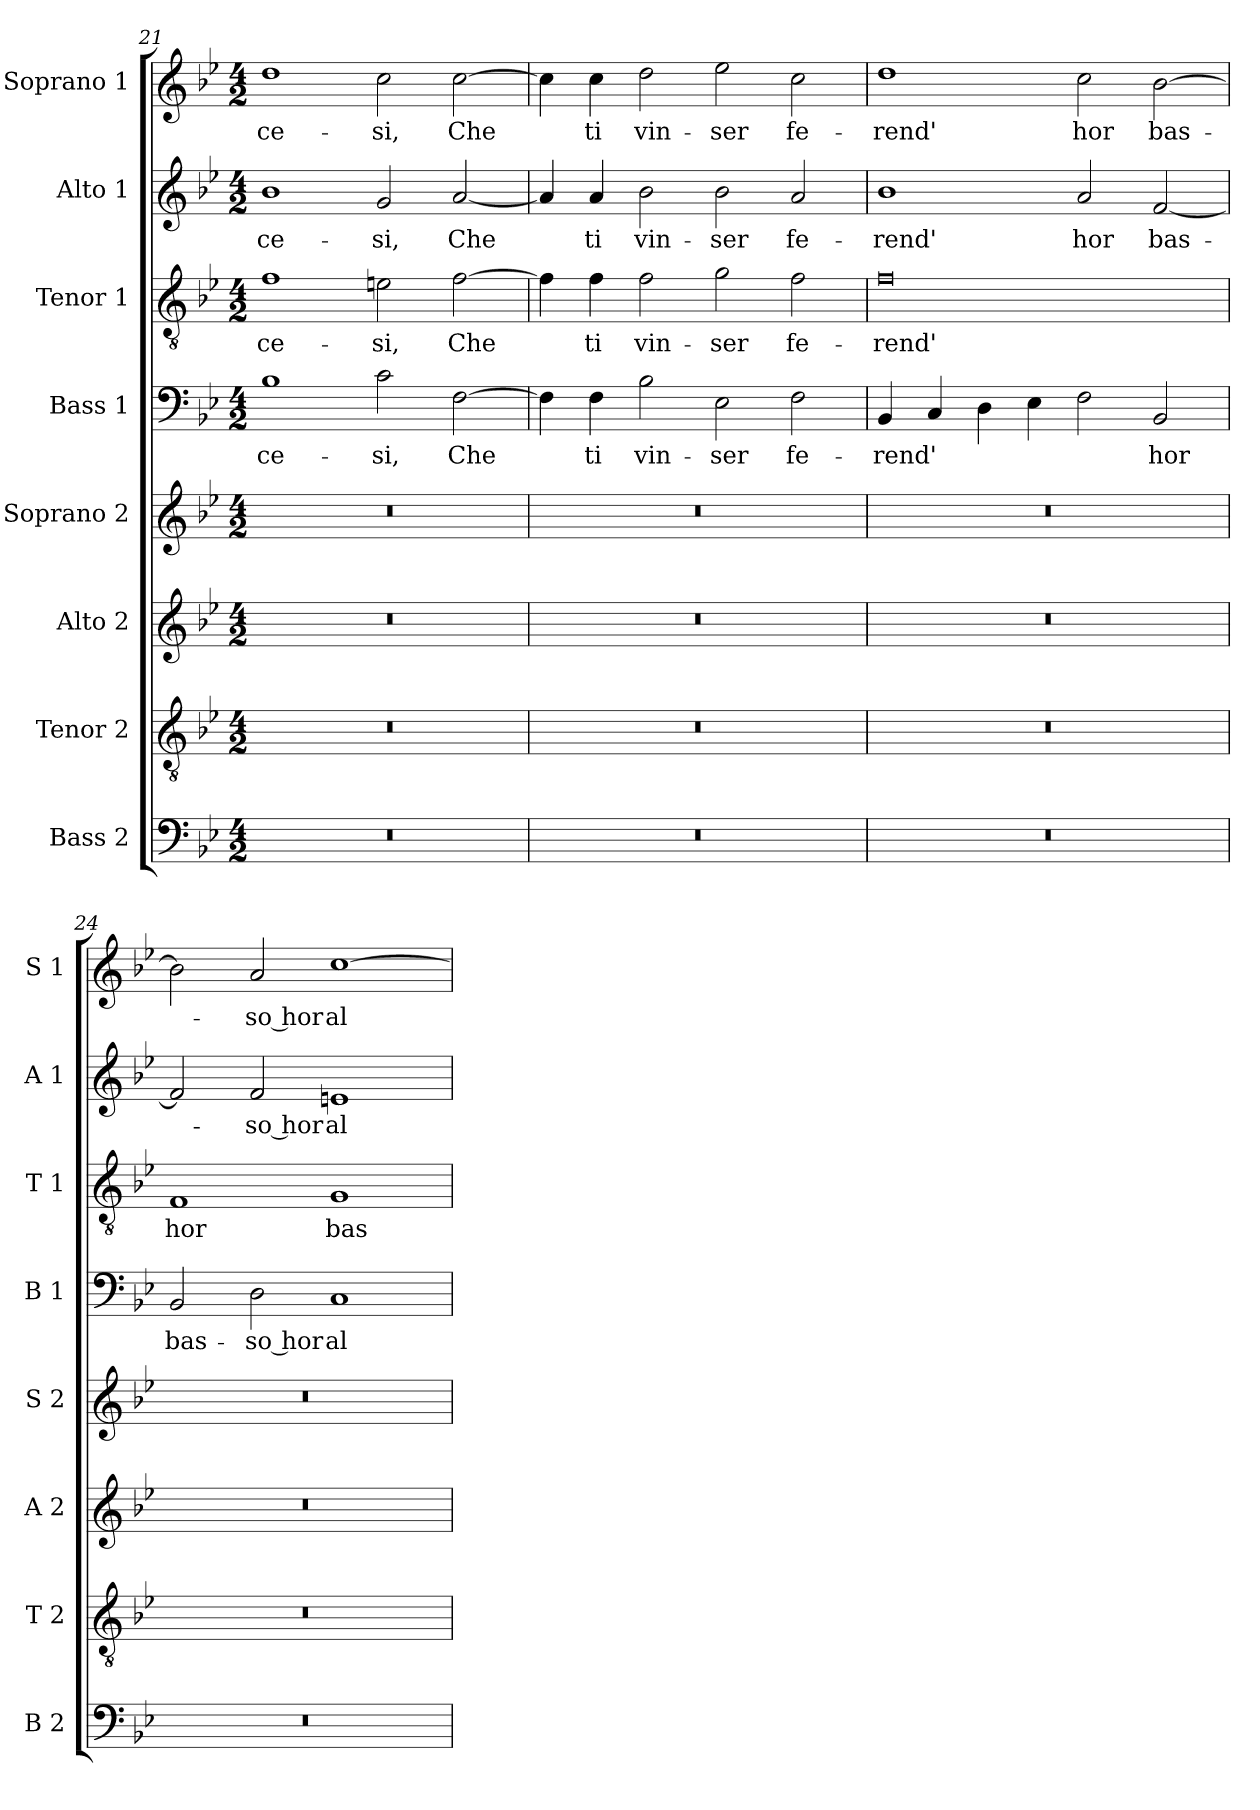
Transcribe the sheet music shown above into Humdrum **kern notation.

**kern	**kern	**kern	**kern	**kern	**text	**kern	**text	**kern	**text	**kern	**text
*part8	*part7	*part6	*part5	*part4	*part4	*part3	*part3	*part2	*part2	*part1	*part1
*staff8	*staff7	*staff6	*staff5	*staff4	*staff4	*staff3	*staff3	*staff2	*staff2	*staff1	*staff1
*I"Bass 2	*I"Tenor 2	*I"Alto 2	*I"Soprano 2	*I"Bass 1	*	*I"Tenor 1	*	*I"Alto 1	*	*I"Soprano 1	*
*I'B 2	*I'T 2	*I'A 2	*I'S 2	*I'B 1	*	*I'T 1	*	*I'A 1	*	*I'S 1	*
*clefF4	*clefGv2	*clefG2	*clefG2	*clefF4	*	*clefGv2	*	*clefG2	*	*clefG2	*
*k[b-e-]	*k[b-e-]	*k[b-e-]	*k[b-e-]	*k[b-e-]	*	*k[b-e-]	*	*k[b-e-]	*	*k[b-e-]	*
*B-:	*B-:	*B-:	*B-:	*B-:	*	*B-:	*	*B-:	*	*B-:	*
*M4/2	*M4/2	*M4/2	*M4/2	*M4/2	*	*M4/2	*	*M4/2	*	*M4/2	*
=21	=21	=21	=21	=21	=21	=21	=21	=21	=21	=21	=21
!	!	!	!	!	!LO:LY:b	!	!LO:LY:b	!	!LO:LY:b	!	!LO:LY:b
0r	0r	0r	0r	1B-	-ce-	1f	-ce-	1b-	-ce-	1dd	-ce-
!	!	!	!	!	!LO:LY:b	!	!LO:LY:b	!	!LO:LY:b	!	!LO:LY:b
.	.	.	.	2c\	-si,	2en\	-si,	2g/	-si,	2cc\	-si,
!	!	!	!	!	!LO:LY:b	!	!LO:LY:b	!	!LO:LY:b	!	!LO:LY:b
.	.	.	.	[2F\	Che	[2f\	Che	[2a/	Che	[2cc\	Che
!!LO:PB:g=z
=22	=22	=22	=22	=22	=22	=22	=22	=22	=22	=22	=22
0r	0r	0r	0r	4F\]	.	4f\]	.	4a/]	.	4cc\]	.
!	!	!	!	!	!LO:LY:b	!	!LO:LY:b	!	!LO:LY:b	!	!LO:LY:b
.	.	.	.	4F\	ti	4f\	ti	4a/	ti	4cc\	ti
!	!	!	!	!	!LO:LY:b	!	!LO:LY:b	!	!LO:LY:b	!	!LO:LY:b
.	.	.	.	2B-\	vin-	2f\	vin-	2b-\	vin-	2dd\	vin-
!	!	!	!	!	!LO:LY:b	!	!LO:LY:b	!	!LO:LY:b	!	!LO:LY:b
.	.	.	.	2E-\	-ser	2g\	-ser	2b-\	-ser	2ee-\	-ser
!	!	!	!	!	!LO:LY:b	!	!LO:LY:b	!	!LO:LY:b	!	!LO:LY:b
.	.	.	.	2F\	fe-	2f\	fe-	2a/	fe-	2cc\	fe-
=23	=23	=23	=23	=23	=23	=23	=23	=23	=23	=23	=23
!	!	!	!	!	!LO:LY:b	!	!LO:LY:b	!	!LO:LY:b	!	!LO:LY:b
0r	0r	0r	0r	4BB-/	-rend'	0f	-rend'	1b-	-rend'	1dd	-rend'
.	.	.	.	4C/	.	.	.	.	.	.	.
.	.	.	.	4D\	.	.	.	.	.	.	.
.	.	.	.	4E-\	.	.	.	.	.	.	.
!	!	!	!	!	!	!	!	!	!LO:LY:b	!	!LO:LY:b
.	.	.	.	2F\	.	.	.	2a/	hor	2cc\	hor
!	!	!	!	!	!LO:LY:b	!	!	!	!LO:LY:b	!	!LO:LY:b
.	.	.	.	2BB-/	hor	.	.	[2f/	bas-	[2b-\	bas-
=24	=24	=24	=24	=24	=24	=24	=24	=24	=24	=24	=24
!	!	!	!	!	!LO:LY:b	!	!LO:LY:b	!	!	!	!
0r	0r	0r	0r	2BB-/	bas-	1F	hor	2f/]	.	2b-\]	.
!	!	!	!	!	!LO:LY:b	!	!	!	!LO:LY:b	!	!LO:LY:b
.	.	.	.	2D\	-so hor	.	.	2f/	-so hor	2a/	-so hor
!	!	!	!	!	!LO:LY:b	!	!LO:LY:b	!	!LO:LY:b	!	!LO:LY:b
.	.	.	.	1C	al-	1G	bas-	1en	al-	[1cc	al-
=	=	=	=	=	=	=	=	=	=	=	=
*-	*-	*-	*-	*-	*-	*-	*-	*-	*-	*-	*-
